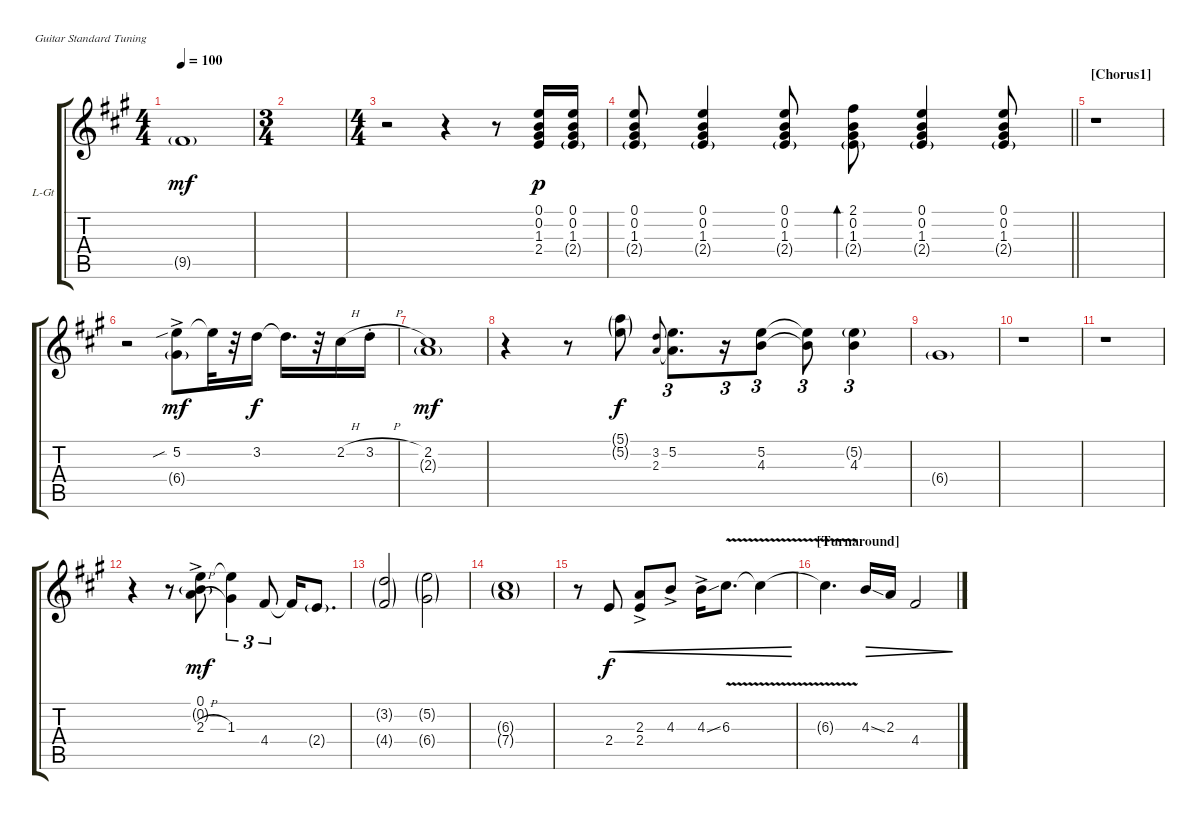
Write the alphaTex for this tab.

\bracketExtendMode groupsimilarinstruments
\firstSystemTrackNameOrientation horizontal
\otherSystemsTrackNameOrientation horizontal
\track ("Lead Guitar" "L-Gt") {instrument distortionguitar}
\staff {score tabs}
\tuning (E4 B3 G3 D3 A2 E2)
\ts (4 4)
\tempo 100
\clef g2
\ks f#minor
9.5{g}.1{dy mf} |
\ts (3 4)
|
\ts (4 4)
r.2 r.4 r.8 (0.1 0.2 1.3 2.4).16{dy p} (0.1 0.2 1.3 2.4{g}).16 |
\barLineRight lightlight
(0.1 0.2 1.3 2.4{g}).8 (0.1 0.2 1.3 2.4{g}).4 (0.1 0.2 1.3 2.4{g}).8 (2.1 0.2 1.3 2.4{g}).8{bd 64} (0.1 0.2 1.3 2.4{g}).4 (0.1 0.2 1.3 2.4{g}).8 |
\section ("" "[Chorus1]")
r.1 |
r.2 (5.2{sib ac} 6.4{g}).8{dy mf} 5.2{t}.32 r.32 3.2.16{dy f} 3.2{t}.16{d} r.32 2.2{h}.16 3.2{h st}.16 |
(2.2 2.3{g}).1{dy mf} |
r.4 r.8 (5.1{g} 5.2{g}).8{dy f} (2.3 3.2).8{gr onbeat} (5.2 2.3{t}).8{d tu (3 2)} r.16{tu (3 2)} (5.2 4.3).8{tu (3 2)} (5.2{t} 4.3{t}).8{tu (3 2)} (4.3 5.2{g}).4{tu (3 2)} |
6.4{g}.1 |
r.1 |
r.1 |
r.4 r.8 (0.1{ac} 0.2{g} 2.3{h}).8{dy mf} (1.3 0.1{t}).4{tu (3 2)} 4.4.8{tu (3 2)} 4.4{t}.16 2.4{g}.8{d} |
(3.2{g} 4.4{g}).2 (5.2{g} 6.4{g}).2 |
(6.3{g} 7.4{g}).1 |
r.8 2.4.8{cre dy f} (2.3{ac} 2.4).8{cre} 4.3{ac}.8{cre} 4.3{ss ac}.16{cre} 6.3{v}.8{d cre} 6.3{v t}.4{cre} |
\section ("" "[Turnaround]")
6.3{v t}.4{d} 4.3{ss}.16{dec} 2.3.16{dec} 4.4.2{dec}
